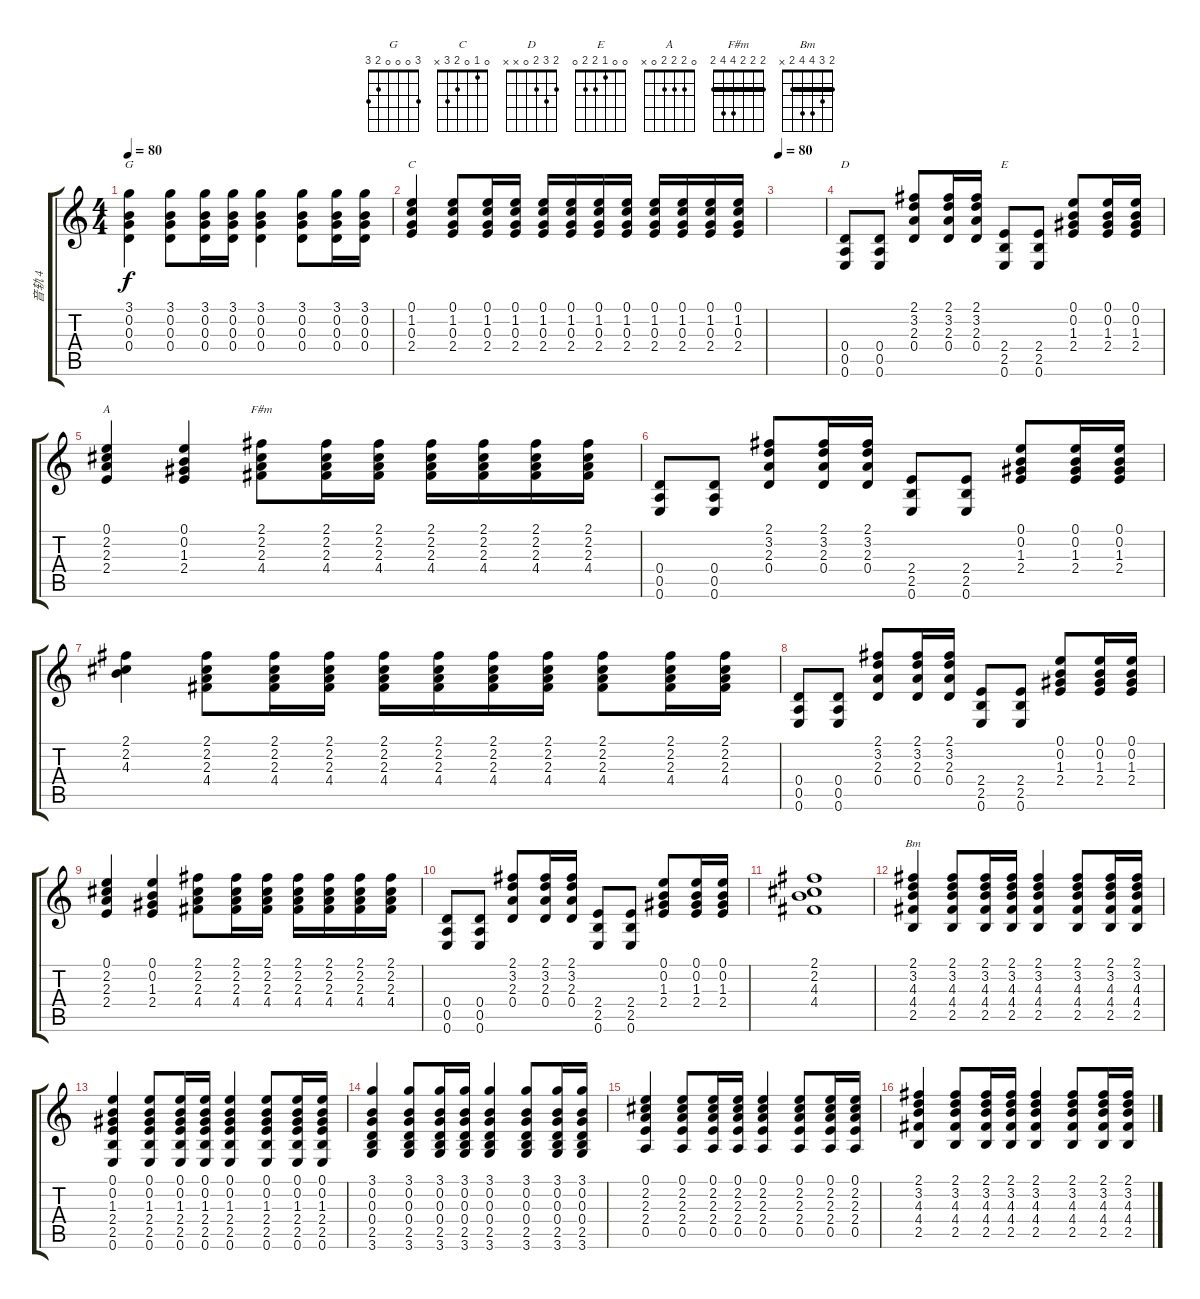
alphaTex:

\track ("音轨 4" "音轨 4") {instrument acousticguitarsteel}
\staff {score tabs}
\tuning (E4 B3 G3 D3 A2 E2) {hide}
\chord ("G" 3 0 0 0 2 3)
\chord ("C" 0 1 0 2 3 x)
\chord ("D" 2 3 2 0 x x)
\chord ("E" 0 0 1 2 2 0)
\chord ("A" 0 2 2 2 0 x)
\chord ("F#m" 2 2 2 4 4 2) {barre 2}
\chord ("Bm" 2 3 4 4 2 x) {barre 2}
\ts (4 4)
\tempo 80
\clef g2
\ks c
(3.1 0.2 0.3 0.4).4{ch "G" dy f} (3.1 0.2 0.3 0.4).8 (3.1 0.2 0.3 0.4).16 (3.1 0.2 0.3 0.4).16 (3.1 0.2 0.3 0.4).4 (3.1 0.2 0.3 0.4).8 (3.1 0.2 0.3 0.4).16 (3.1 0.2 0.3 0.4).16 |
(0.1 1.2 0.3 2.4).4{ch "C"} (0.1 1.2 0.3 2.4).8 (0.1 1.2 0.3 2.4).16 (0.1 1.2 0.3 2.4).16 (0.1 1.2 0.3 2.4).16 (0.1 1.2 0.3 2.4).16 (0.1 1.2 0.3 2.4).16 (0.1 1.2 0.3 2.4).16 (0.1 1.2 0.3 2.4).16 (0.1 1.2 0.3 2.4).16 (0.1 1.2 0.3 2.4).16 (0.1 1.2 0.3 2.4).16 |
\tempo 80
|
(0.4 0.5 0.6).8{ch "D" volume 9} (0.4 0.5 0.6).8 (2.1 3.2 2.3 0.4).8 (2.1 3.2 2.3 0.4).16 (2.1 3.2 2.3 0.4).16 (2.4 2.5 0.6).8{ch "E"} (2.4 2.5 0.6).8 (0.1 0.2 1.3 2.4).8 (0.1 0.2 1.3 2.4).16 (0.1 0.2 1.3 2.4).16 |
(0.1 2.2 2.3 2.4).4{ch "A"} (0.1 0.2 1.3 2.4).4 (2.1 2.2 2.3 4.4).8{ch "F#m"} (2.1 2.2 2.3 4.4).16 (2.1 2.2 2.3 4.4).16 (2.1 2.2 2.3 4.4).16 (2.1 2.2 2.3 4.4).16 (2.1 2.2 2.3 4.4).16 (2.1 2.2 2.3 4.4).16 |
(0.4 0.5 0.6).8 (0.4 0.5 0.6).8 (2.1 3.2 2.3 0.4).8 (2.1 3.2 2.3 0.4).16 (2.1 3.2 2.3 0.4).16 (2.4 2.5 0.6).8 (2.4 2.5 0.6).8 (0.1 0.2 1.3 2.4).8 (0.1 0.2 1.3 2.4).16 (0.1 0.2 1.3 2.4).16 |
(2.1 2.2 4.3).4 (2.1 2.2 2.3 4.4).8 (2.1 2.2 2.3 4.4).16 (2.1 2.2 2.3 4.4).16 (2.1 2.2 2.3 4.4).16 (2.1 2.2 2.3 4.4).16 (2.1 2.2 2.3 4.4).16 (2.1 2.2 2.3 4.4).16 (2.1 2.2 2.3 4.4).8 (2.1 2.2 2.3 4.4).16 (2.1 2.2 2.3 4.4).16 |
(0.4 0.5 0.6).8 (0.4 0.5 0.6).8 (2.1 3.2 2.3 0.4).8 (2.1 3.2 2.3 0.4).16 (2.1 3.2 2.3 0.4).16 (2.4 2.5 0.6).8 (2.4 2.5 0.6).8 (0.1 0.2 1.3 2.4).8 (0.1 0.2 1.3 2.4).16 (0.1 0.2 1.3 2.4).16 |
(0.1 2.2 2.3 2.4).4 (0.1 0.2 1.3 2.4).4 (2.1 2.2 2.3 4.4).8 (2.1 2.2 2.3 4.4).16 (2.1 2.2 2.3 4.4).16 (2.1 2.2 2.3 4.4).16 (2.1 2.2 2.3 4.4).16 (2.1 2.2 2.3 4.4).16 (2.1 2.2 2.3 4.4).16 |
(0.4 0.5 0.6).8 (0.4 0.5 0.6).8 (2.1 3.2 2.3 0.4).8 (2.1 3.2 2.3 0.4).16 (2.1 3.2 2.3 0.4).16 (2.4 2.5 0.6).8 (2.4 2.5 0.6).8 (0.1 0.2 1.3 2.4).8 (0.1 0.2 1.3 2.4).16 (0.1 0.2 1.3 2.4).16 |
(2.1 2.2 4.3 4.4).1 |
(2.1 3.2 4.3 4.4 2.5).4{ch "Bm"} (2.1 3.2 4.3 4.4 2.5).8 (2.1 3.2 4.3 4.4 2.5).16 (2.1 3.2 4.3 4.4 2.5).16 (2.1 3.2 4.3 4.4 2.5).4 (2.1 3.2 4.3 4.4 2.5).8 (2.1 3.2 4.3 4.4 2.5).16 (2.1 3.2 4.3 4.4 2.5).16 |
(0.1 0.2 1.3 2.4 2.5 0.6).4 (0.1 0.2 1.3 2.4 2.5 0.6).8 (0.1 0.2 1.3 2.4 2.5 0.6).16 (0.1 0.2 1.3 2.4 2.5 0.6).16 (0.1 0.2 1.3 2.4 2.5 0.6).4 (0.1 0.2 1.3 2.4 2.5 0.6).8 (0.1 0.2 1.3 2.4 2.5 0.6).16 (0.1 0.2 1.3 2.4 2.5 0.6).16 |
(3.1 0.2 0.3 0.4 2.5 3.6).4 (3.1 0.2 0.3 0.4 2.5 3.6).8 (3.1 0.2 0.3 0.4 2.5 3.6).16 (3.1 0.2 0.3 0.4 2.5 3.6).16 (3.1 0.2 0.3 0.4 2.5 3.6).4 (3.1 0.2 0.3 0.4 2.5 3.6).8 (3.1 0.2 0.3 0.4 2.5 3.6).16 (3.1 0.2 0.3 0.4 2.5 3.6).16 |
(0.1 2.2 2.3 2.4 0.5).4 (0.1 2.2 2.3 2.4 0.5).8 (0.1 2.2 2.3 2.4 0.5).16 (0.1 2.2 2.3 2.4 0.5).16 (0.1 2.2 2.3 2.4 0.5).4 (0.1 2.2 2.3 2.4 0.5).8 (0.1 2.2 2.3 2.4 0.5).16 (0.1 2.2 2.3 2.4 0.5).16 |
(2.1 3.2 4.3 4.4 2.5).4 (2.1 3.2 4.3 4.4 2.5).8 (2.1 3.2 4.3 4.4 2.5).16 (2.1 3.2 4.3 4.4 2.5).16 (2.1 3.2 4.3 4.4 2.5).4 (2.1 3.2 4.3 4.4 2.5).8 (2.1 3.2 4.3 4.4 2.5).16 (2.1 3.2 4.3 4.4 2.5).16
